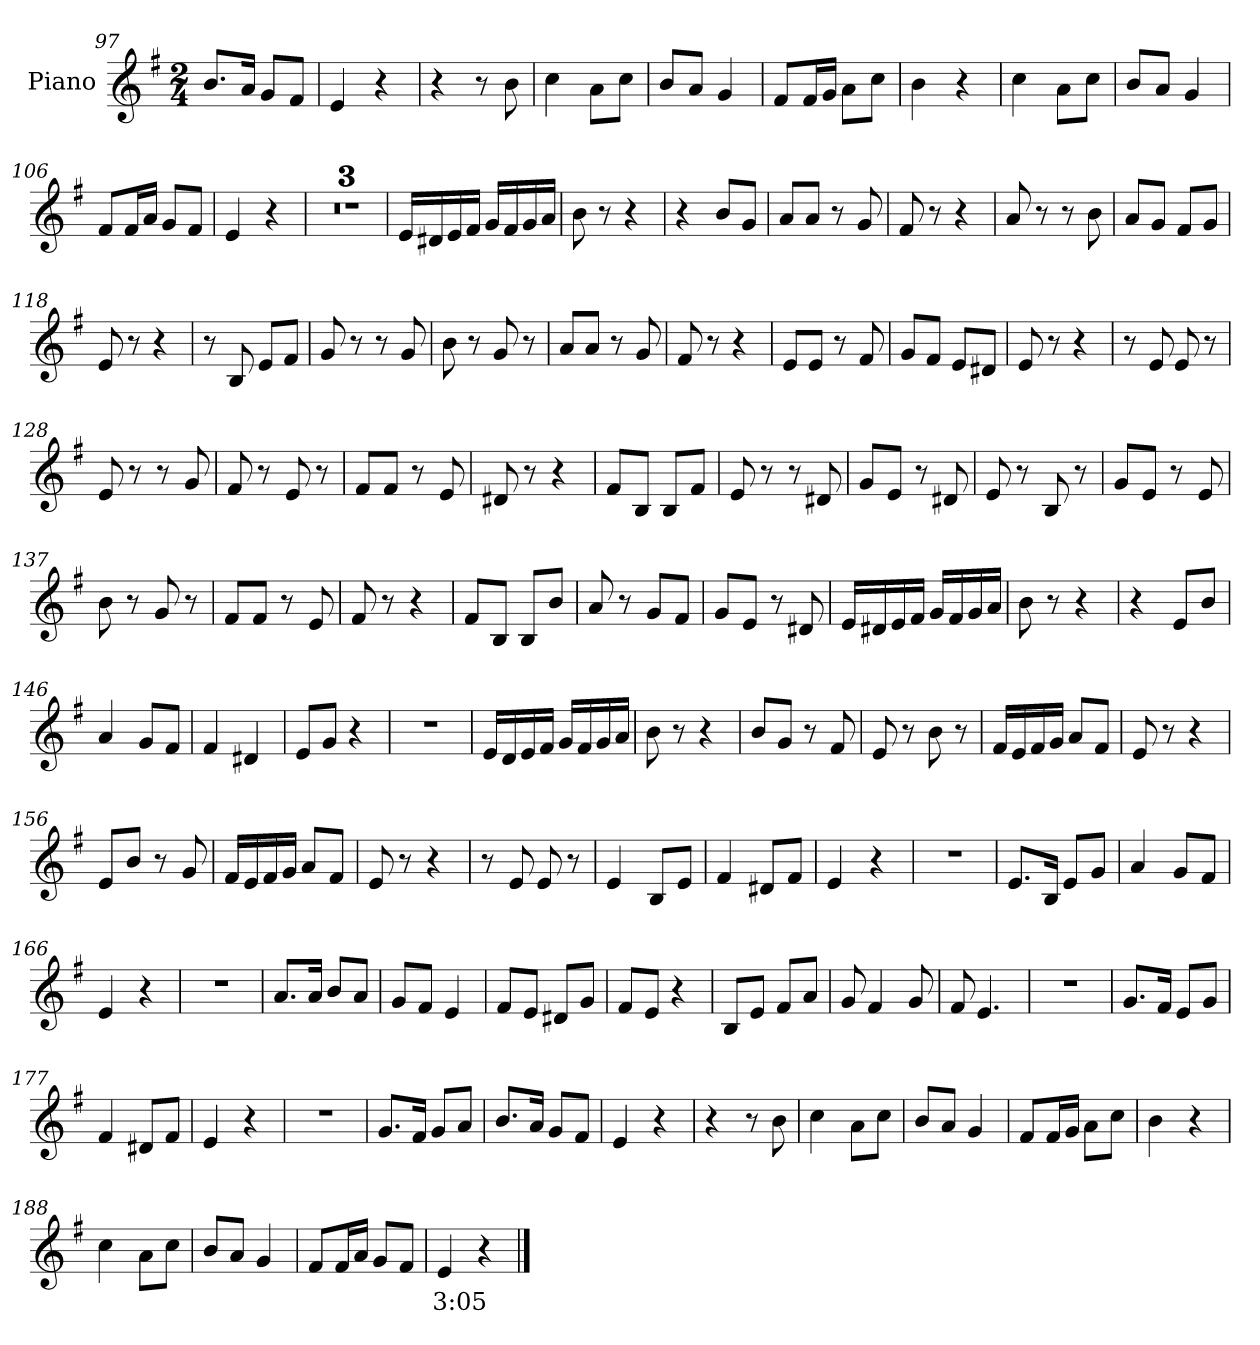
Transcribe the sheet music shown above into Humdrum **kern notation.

**kern	**text
*part1	*part1
*staff1	*staff1
*I"Piano	*
*I'Pno.	*
*clefG2	*
*k[f#]	*
*M2/4	*
=97	=97
8.bL	.
16aJk	.
8gL	.
8f#J	.
=98	=98
4e	.
4r	.
=99	=99
4r	.
8r	.
8b	.
=100	=100
4cc	.
8aL	.
8ccJ	.
=101	=101
8bL	.
8aJ	.
4g	.
=102	=102
8f#L	.
16f#L	.
16gJJ	.
8aL	.
8ccJ	.
=103	=103
4b	.
4r	.
=104	=104
4cc	.
8aL	.
8ccJ	.
=105	=105
8bL	.
8aJ	.
4g	.
=106	=106
8f#L	.
16f#L	.
16aJJ	.
8gL	.
8f#J	.
=107	=107
4e	.
4r	.
=108	=108
2r	.
=109	=109
2r	.
=110	=110
2r	.
=111	=111
16eLL	.
16d#X	.
16e	.
16f#JJ	.
16gLL	.
16f#	.
16g	.
16aJJ	.
=112	=112
8b	.
8r	.
4r	.
=113	=113
4r	.
8bL	.
8gJ	.
=114	=114
8aL	.
8aJ	.
8r	.
8g	.
=115	=115
8f#	.
8r	.
4r	.
=116	=116
8a	.
8r	.
8r	.
8b	.
=117	=117
8aL	.
8gJ	.
8f#L	.
8gJ	.
=118	=118
8e	.
8r	.
4r	.
=119	=119
8r	.
8B	.
8eL	.
8f#J	.
=120	=120
8g	.
8r	.
8r	.
8g	.
=121	=121
8b	.
8r	.
8g	.
8r	.
=122	=122
8aL	.
8aJ	.
8r	.
8g	.
=123	=123
8f#	.
8r	.
4r	.
=124	=124
8eL	.
8eJ	.
8r	.
8f#	.
=125	=125
8gL	.
8f#J	.
8eL	.
8d#XJ	.
=126	=126
8e	.
8r	.
4r	.
=127	=127
8r	.
8e!	.
8e!	.
8r	.
=128	=128
8e	.
8r	.
8r	.
8g	.
=129	=129
8f#	.
8r	.
8e	.
8r	.
=130	=130
8f#L	.
8f#J	.
8r	.
8e	.
=131	=131
8d#X	.
8r	.
4r	.
=132	=132
8f#L	.
8BJ	.
8BL	.
8f#J	.
=133	=133
8e	.
8r	.
8r	.
8d#X	.
=134	=134
8gL	.
8eJ	.
8r	.
8d#X	.
=135	=135
8e	.
8r	.
8B	.
8r	.
=136	=136
8gL	.
8eJ	.
8r	.
8e	.
=137	=137
8b	.
8r	.
8g	.
8r	.
=138	=138
8f#L	.
8f#J	.
8r	.
8e	.
=139	=139
8f#	.
8r	.
4r	.
=140	=140
8f#L	.
8BJ	.
8BL	.
8bJ	.
=141	=141
8a	.
8r	.
8gL	.
8f#J	.
=142	=142
8gL	.
8eJ	.
8r	.
8d#X	.
=143	=143
16eLL	.
16d#X	.
16e	.
16f#JJ	.
16gLL	.
16f#	.
16g	.
16aJJ	.
=144	=144
8b	.
8r	.
4r	.
=145	=145
4r	.
8eL	.
8bJ	.
=146	=146
4a	.
8gL	.
8f#J	.
=147	=147
4f#	.
4d#X	.
=148	=148
8eL	.
8gJ	.
4r	.
=149	=149
2r	.
=150	=150
16eLL	.
16d	.
16e	.
16f#JJ	.
16gLL	.
16f#	.
16g	.
16aJJ	.
=151	=151
8b	.
8r	.
4r	.
=152	=152
8bL	.
8gJ	.
8r	.
8f#	.
=153	=153
8e	.
8r	.
8b	.
8r	.
=154	=154
16f#LL	.
16e	.
16f#	.
16gJJ	.
8aL	.
8f#J	.
=155	=155
8e	.
8r	.
4r	.
=156	=156
8eL	.
8bJ	.
8r	.
8g	.
=157	=157
16f#LL	.
16e	.
16f#	.
16gJJ	.
8aL	.
8f#J	.
=158	=158
8e	.
8r	.
4r	.
=159	=159
8r	.
8e!	.
8e!	.
8r	.
=160	=160
4e	.
8BL	.
8eJ	.
=161	=161
4f#	.
8d#XL	.
8f#J	.
=162	=162
4e	.
4r	.
=163	=163
2r	.
=164	=164
8.eL	.
16BJk	.
8eL	.
8gJ	.
=165	=165
4a	.
8gL	.
8f#J	.
=166	=166
4e	.
4r	.
=167	=167
2r	.
=168	=168
8.aL	.
16aJk	.
8bL	.
8aJ	.
=169	=169
8gL	.
8f#J	.
4e	.
=170	=170
8f#L	.
8eJ	.
8d#XL	.
8gJ	.
=171	=171
8f#L	.
8eJ	.
4r	.
=172	=172
8BL	.
8eJ	.
8f#L	.
8aJ	.
=173	=173
8g	.
4f#	.
8g	.
=174	=174
8f#	.
4.e	.
=175	=175
2r	.
=176	=176
8.gL	.
16f#Jk	.
8eL	.
8gJ	.
=177	=177
4f#	.
8d#XL	.
8f#J	.
=178	=178
4e	.
4r	.
=179	=179
2r	.
=180	=180
8.gL	.
16f#Jk	.
8gL	.
8aJ	.
=181	=181
8.bL	.
16aJk	.
8gL	.
8f#J	.
=182	=182
4e	.
4r	.
=183	=183
4r	.
8r	.
8b	.
=184	=184
4cc	.
8aL	.
8ccJ	.
=185	=185
8bL	.
8aJ	.
4g	.
=186	=186
8f#L	.
16f#L	.
16gJJ	.
8aL	.
8ccJ	.
=187	=187
4b	.
4r	.
=188	=188
4cc	.
8aL	.
8ccJ	.
=189	=189
8bL	.
8aJ	.
4g	.
=190	=190
8f#L	.
16f#L	.
16aJJ	.
8gL	.
8f#J	.
=191	=191
4e	3:05
4r	.
==	==
*-	*-
